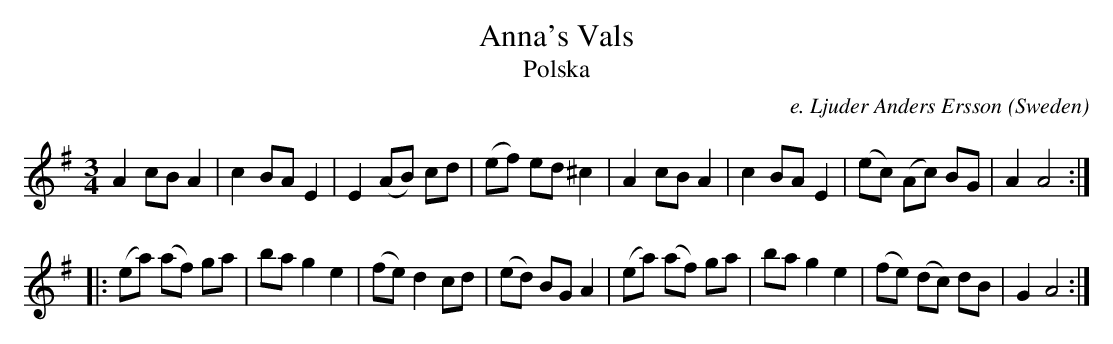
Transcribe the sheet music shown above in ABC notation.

X:1
T:Anna's Vals
T:Polska
C:e. Ljuder Anders Ersson
L:1/8
M:3/4
O:Sweden
K:G major
A2 cB A2 | c2 BA E2 | E2 (AB) cd   | (ef) ed ^c2 | \
A2 cB A2 | c2 BA E2 | (ec) (Ac) BG | A2 A4    ::
( ea)( af) ga | ba g2 e2 | (fe) d2 cd   | (ed) BG A2 | \
(ea) (af) ga  | ba g2 e2 | (fe) (dc) dB | G2 A4:|
